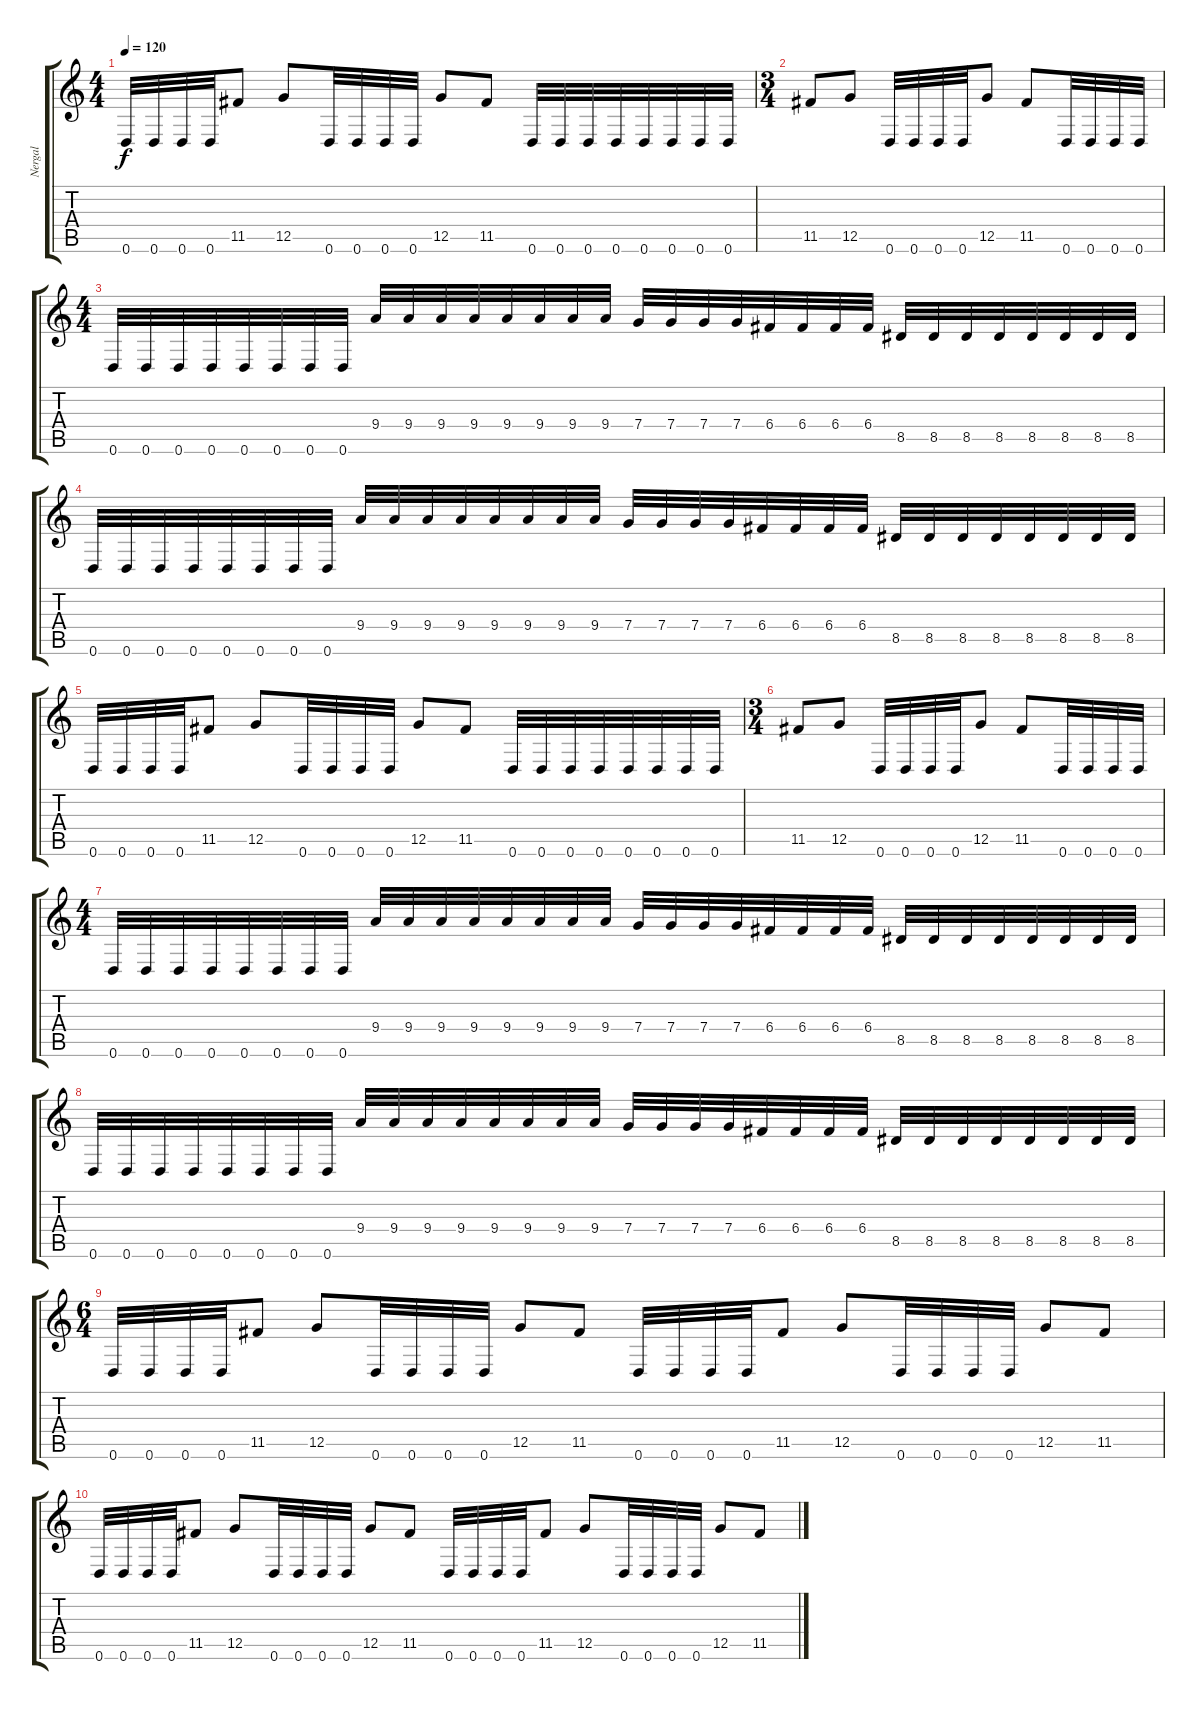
\track ("Nergal" "Nergal") {instrument distortionguitar}
\staff {score tabs}
\tuning (D4 A3 F3 C3 G2 D2) {hide}
\ts (4 4)
\tempo 120
\clef g2
\ks c
0.6.32{dy f} 0.6.32 0.6.32 0.6.32 11.5.8 12.5.8 0.6.32 0.6.32 0.6.32 0.6.32 12.5.8 11.5.8 0.6.32 0.6.32 0.6.32 0.6.32 0.6.32 0.6.32 0.6.32 0.6.32 |
\ts (3 4)
11.5.8 12.5.8 0.6.32 0.6.32 0.6.32 0.6.32 12.5.8 11.5.8 0.6.32 0.6.32 0.6.32 0.6.32 |
\ts (4 4)
0.6.32 0.6.32 0.6.32 0.6.32 0.6.32 0.6.32 0.6.32 0.6.32 9.4.32 9.4.32 9.4.32 9.4.32 9.4.32 9.4.32 9.4.32 9.4.32 7.4.32 7.4.32 7.4.32 7.4.32 6.4.32 6.4.32 6.4.32 6.4.32 8.5.32 8.5.32 8.5.32 8.5.32 8.5.32 8.5.32 8.5.32 8.5.32 |
0.6.32 0.6.32 0.6.32 0.6.32 0.6.32 0.6.32 0.6.32 0.6.32 9.4.32 9.4.32 9.4.32 9.4.32 9.4.32 9.4.32 9.4.32 9.4.32 7.4.32 7.4.32 7.4.32 7.4.32 6.4.32 6.4.32 6.4.32 6.4.32 8.5.32 8.5.32 8.5.32 8.5.32 8.5.32 8.5.32 8.5.32 8.5.32 |
0.6.32 0.6.32 0.6.32 0.6.32 11.5.8 12.5.8 0.6.32 0.6.32 0.6.32 0.6.32 12.5.8 11.5.8 0.6.32 0.6.32 0.6.32 0.6.32 0.6.32 0.6.32 0.6.32 0.6.32 |
\ts (3 4)
11.5.8 12.5.8 0.6.32 0.6.32 0.6.32 0.6.32 12.5.8 11.5.8 0.6.32 0.6.32 0.6.32 0.6.32 |
\ts (4 4)
0.6.32 0.6.32 0.6.32 0.6.32 0.6.32 0.6.32 0.6.32 0.6.32 9.4.32 9.4.32 9.4.32 9.4.32 9.4.32 9.4.32 9.4.32 9.4.32 7.4.32 7.4.32 7.4.32 7.4.32 6.4.32 6.4.32 6.4.32 6.4.32 8.5.32 8.5.32 8.5.32 8.5.32 8.5.32 8.5.32 8.5.32 8.5.32 |
0.6.32 0.6.32 0.6.32 0.6.32 0.6.32 0.6.32 0.6.32 0.6.32 9.4.32 9.4.32 9.4.32 9.4.32 9.4.32 9.4.32 9.4.32 9.4.32 7.4.32 7.4.32 7.4.32 7.4.32 6.4.32 6.4.32 6.4.32 6.4.32 8.5.32 8.5.32 8.5.32 8.5.32 8.5.32 8.5.32 8.5.32 8.5.32 |
\ts (6 4)
0.6.32 0.6.32 0.6.32 0.6.32 11.5.8 12.5.8 0.6.32 0.6.32 0.6.32 0.6.32 12.5.8 11.5.8 0.6.32 0.6.32 0.6.32 0.6.32 11.5.8 12.5.8 0.6.32 0.6.32 0.6.32 0.6.32 12.5.8 11.5.8 |
0.6.32 0.6.32 0.6.32 0.6.32 11.5.8 12.5.8 0.6.32 0.6.32 0.6.32 0.6.32 12.5.8 11.5.8 0.6.32 0.6.32 0.6.32 0.6.32 11.5.8 12.5.8 0.6.32 0.6.32 0.6.32 0.6.32 12.5.8 11.5.8
